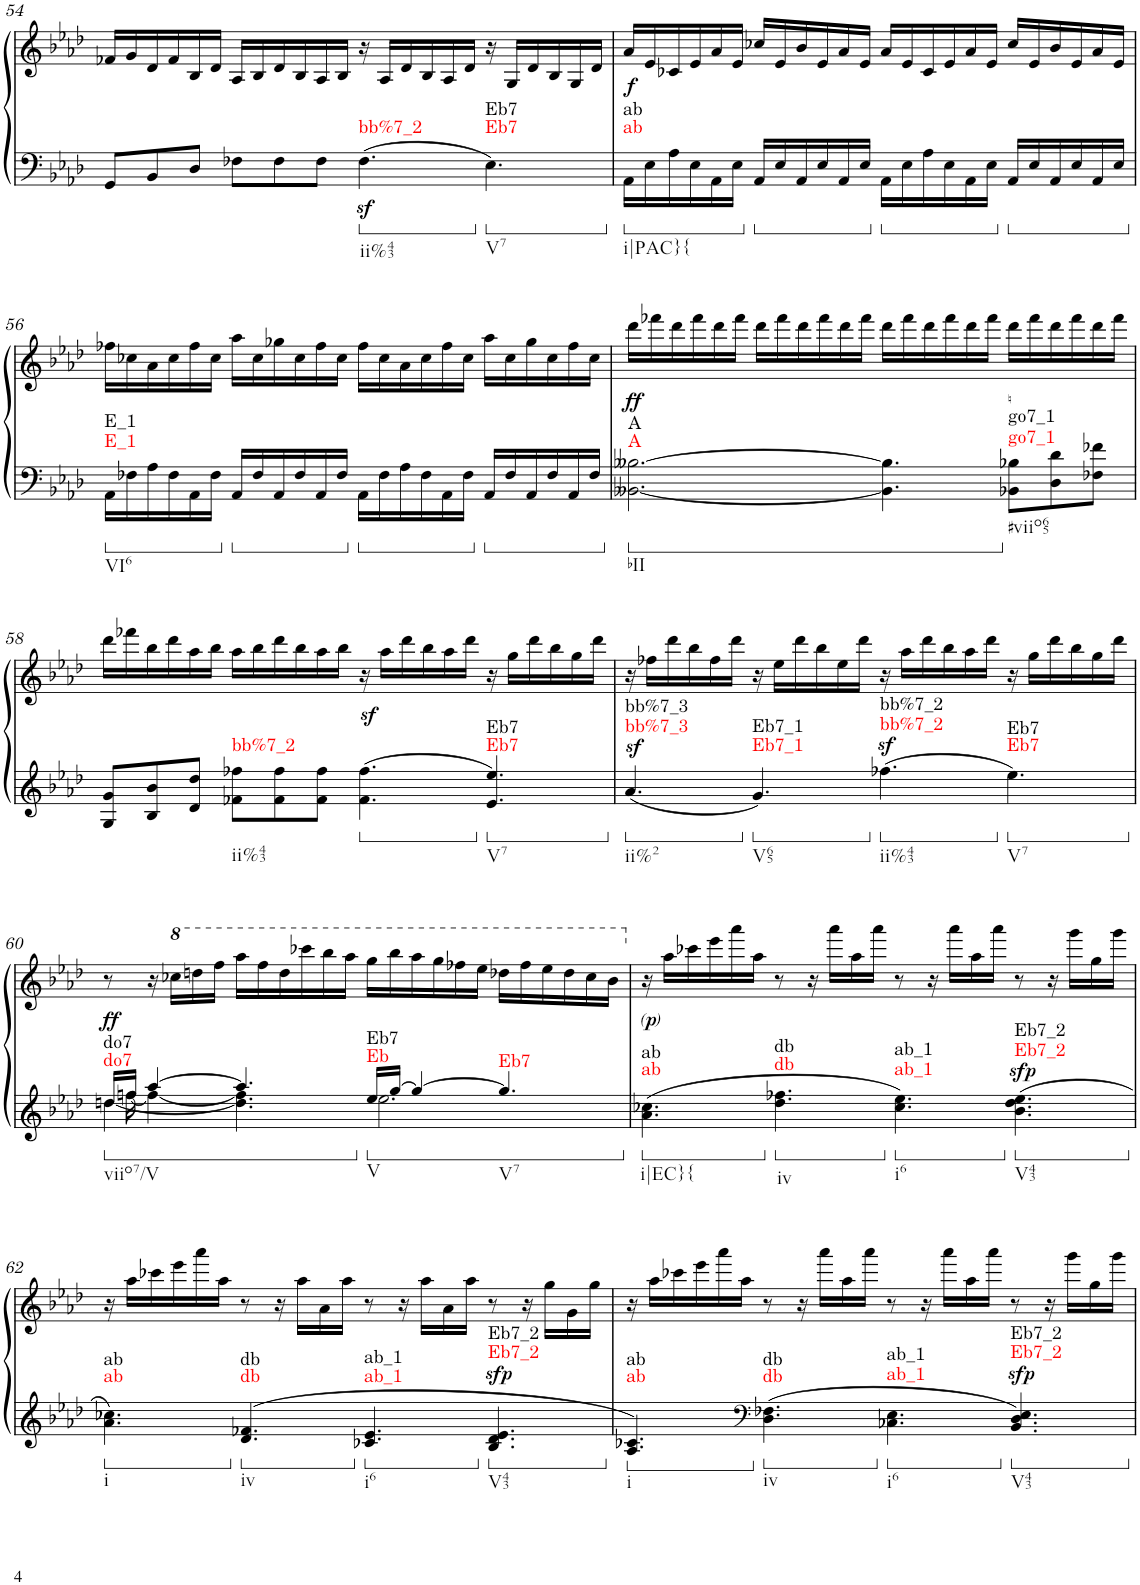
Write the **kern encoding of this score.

**kern	**kern	**dynam	**harte
*part1	*part1	*part1	*part1
*staff2	*staff1	*staff1/2	*
*I"Piano	*	*	*
*I'Pno.	*	*	*
!!LO:PB:g=z
*clefG2	*clefG2	*	*
*k[b-e-a-d-]	*k[b-e-a-d-]	*	*
*M12/8	*M12/8	*	*
=54	=54	=54	=54
8GG/L	16f-X/LL	.	.
.	16g/	.	.
8BB-/	16d-/	.	.
.	16f-/	.	.
8D-/J	16B-/	.	.
.	16d-/JJ	.	.
8F-X\L	16A-/LL	.	.
.	16B-/	.	.
8F-\	16d-/	.	.
.	16B-/	.	.
8F-\J	16A-/	.	.
.	16B-/JJ	.	.
!	!	!LO:DY:b=2	!LO:H:kt=bb%7_2
4.F-\	16r	sf	N
.	16A-/LL	.	.
.	16d-/	.	.
.	16B-/	.	.
.	16A-/	.	.
.	16d-/JJ	.	.
!	!	!	!LO:H:n=1:kt=Eb7
!	!	!	!LO:H:n=2:kt=Eb7
4.E-\	16r	.	N N
.	16G/LL	.	.
.	16d-/	.	.
.	16B-/	.	.
.	16G/	.	.
.	16d-/JJ	.	.
=55	=55	=55	=55
!	!	!LO:DY:b	!LO:H:n=1:kt=ab
!	!	!	!LO:H:n=2:kt=ab
16AA-\LL	16a-/LL	f	N N
16E-\	16e-/	.	.
16A-\	16c-X/	.	.
16E-\	16e-/	.	.
16AA-\	16a-/	.	.
16E-\JJ	16e-/JJ	.	.
16AA-/LL	16cc-X/LL	.	.
16E-/	16e-/	.	.
16AA-/	16b-/	.	.
16E-/	16e-/	.	.
16AA-/	16a-/	.	.
16E-/JJ	16e-/JJ	.	.
16AA-\LL	16a-/LL	.	.
16E-\	16e-/	.	.
16A-\	16c-/	.	.
16E-\	16e-/	.	.
16AA-\	16a-/	.	.
16E-\JJ	16e-/JJ	.	.
16AA-/LL	16cc-/LL	.	.
16E-/	16e-/	.	.
16AA-/	16b-/	.	.
16E-/	16e-/	.	.
16AA-/	16a-/	.	.
16E-/JJ	16e-/JJ	.	.
!!LO:LB:g=z
=56	=56	=56	=56
!	!	!	!LO:H:n=1:kt=E_1
!	!	!	!LO:H:n=2:kt=E_1
16AA-\LL	16ff-X\LL	.	N N
16F-X\	16cc-X\	.	.
16A-\	16a-\	.	.
16F-\	16cc-\	.	.
16AA-\	16ff-\	.	.
16F-\JJ	16cc-\JJ	.	.
16AA-/LL	16aa-\LL	.	.
16F-/	16cc-\	.	.
16AA-/	16gg-X\	.	.
16F-/	16cc-\	.	.
16AA-/	16ff-\	.	.
16F-/JJ	16cc-\JJ	.	.
16AA-\LL	16ff-\LL	.	.
16F-\	16cc-\	.	.
16A-\	16a-\	.	.
16F-\	16cc-\	.	.
16AA-\	16ff-\	.	.
16F-\JJ	16cc-\JJ	.	.
16AA-/LL	16aa-\LL	.	.
16F-/	16cc-\	.	.
16AA-/	16gg-\	.	.
16F-/	16cc-\	.	.
16AA-/	16ff-\	.	.
16F-/JJ	16cc-\JJ	.	.
=57	=57	=57	=57
!	!	!LO:DY:b	!LO:H:n=1:kt=A
!	!	!	!LO:H:n=2:kt=A
[2.BB--X\ [2.B--X\	16ddd-\LL	ff	N N
.	16fff-X\	.	.
.	16ddd-\	.	.
.	16fff-\	.	.
.	16ddd-\	.	.
.	16fff-\JJ	.	.
.	16ddd-\LL	.	.
.	16fff-\	.	.
.	16ddd-\	.	.
.	16fff-\	.	.
.	16ddd-\	.	.
.	16fff-\JJ	.	.
4.BB--\] 4.B--\]	16ddd-\LL	.	.
.	16fff-\	.	.
.	16ddd-\	.	.
.	16fff-\	.	.
.	16ddd-\	.	.
.	16fff-\JJ	.	.
!	!	!	!LO:H:n=1:kt=go7_1
!	!	!	!LO:H:n=2:kt=go7_1
8BB-X\ 8B-X\L	16ddd-\LL	.	N N
.	16fff-\	.	.
8D-\ 8d-\	16ddd-\	.	.
.	16fff-\	.	.
8F-X\ 8f-X\J	16ddd-\	.	.
.	16fff-\JJ	.	.
!!LO:LB:g=z
=58	=58	=58	=58
8G/ 8g/L	16ddd-\LL	.	.
.	16fff-X\	.	.
8B-/ 8b-/	16bb-\	.	.
.	16ddd-\	.	.
8d-/ 8dd-/J	16aa-\	.	.
.	16bb-\JJ	.	.
!	!	!	!LO:H:kt=bb%7_2
8f-X\ 8ff-X\L	16aa-\LL	.	N
.	16bb-\	.	.
8f-\ 8ff-\	16ddd-\	.	.
.	16bb-\	.	.
8f-\ 8ff-\J	16aa-\	.	.
.	16bb-\JJ	.	.
!	!	!LO:DY:b	!
4.f-\ 4.ff-\	16r	sf	.
.	16aa-\LL	.	.
.	16ddd-\	.	.
.	16bb-\	.	.
.	16aa-\	.	.
.	16ddd-\JJ	.	.
!	!	!	!LO:H:n=1:kt=Eb7
!	!	!	!LO:H:n=2:kt=Eb7
4.e-/ 4.ee-/	16r	.	N N
.	16gg\LL	.	.
.	16ddd-\	.	.
.	16bb-\	.	.
.	16gg\	.	.
.	16ddd-\JJ	.	.
=59	=59	=59	=59
!	!	!LO:DY:a=2	!LO:H:n=1:kt=bb%7_3
!	!	!	!LO:H:n=2:kt=bb%7_3
4.a-/	16r	sf	N N
.	16ff-X\LL	.	.
.	16ddd-\	.	.
.	16bb-\	.	.
.	16ff-\	.	.
.	16ddd-\JJ	.	.
!	!	!	!LO:H:n=1:kt=Eb7_1
!	!	!	!LO:H:n=2:kt=Eb7_1
4.g/	16r	.	N N
.	16ee-\LL	.	.
.	16ddd-\	.	.
.	16bb-\	.	.
.	16ee-\	.	.
.	16ddd-\JJ	.	.
!	!	!LO:DY:a=2	!LO:H:n=1:kt=bb%7_2
!	!	!	!LO:H:n=2:kt=bb%7_2
4.ff-X\	16r	sf	N N
.	16aa-\LL	.	.
.	16ddd-\	.	.
.	16bb-\	.	.
.	16aa-\	.	.
.	16ddd-\JJ	.	.
!	!	!	!LO:H:n=1:kt=Eb7
!	!	!	!LO:H:n=2:kt=Eb7
4.ee-\	16r	.	N N
.	16gg\LL	.	.
.	16ddd-\	.	.
.	16bb-\	.	.
.	16gg\	.	.
.	16ddd-\JJ	.	.
!!LO:LB:g=z
=60	=60	=60	=60
*^	*	*	*
*	*^	*	*	*
!	!	!	!	!LO:DY:b	!LO:H:n=1:kt=do7
!	!	!	!	!	!LO:H:n=2:kt=do7
16ddn/LL	16ryy	[4.dd\	8r	ff	N N
16ff/JJ	[16ffn\	.	.	.	.
[4aa-/	4ff\_	.	16r	.	.
.	.	.	16ccc-X\LL	.	.
.	.	.	16dddn\	.	.
.	.	.	16fff\JJ	.	.
4.aa-/]	4.dd\] 4.ff\]	4.ryy	16aaa-\LL	.	.
.	.	.	16fff\	.	.
.	.	.	16ddd\	.	.
.	.	.	16cccc-X\	.	.
.	.	.	16bbb-\	.	.
.	.	.	16aaa-\JJ	.	.
!	!	!	!	!	!LO:H:n=1:kt=Eb
!	!	!	!	!	!LO:H:n=2:kt=Eb7
16ee-/LL	2.ee-\	2.ryy	16ggg\LL	.	N N
[16gg/JJ	.	.	16bbb-\	.	.
4gg/_	.	.	16aaa-\	.	.
.	.	.	16ggg\	.	.
.	.	.	16fff-X\	.	.
.	.	.	16eee-\JJ	.	.
!	!	!	!	!	!LO:H:kt=Eb7
4.gg/]	.	.	16ddd-X\LL	.	N
.	.	.	16fff-\	.	.
.	.	.	16eee-\	.	.
.	.	.	16ddd-\	.	.
.	.	.	16ccc-\	.	.
.	.	.	16bb-\JJ	.	.
*v	*v	*v	*	*	*
=61	=61	=61	=61
!	!	!LO:DY:b	!
!	!	!LO:DY:n=1:b	!
!	!	!LO:DY:n=2:b	!LO:H:n=1:kt=ab
!	!	!	!LO:H:n=2:kt=ab
4.a-\ 4.cc-X\	16r	other-dynamics p other-dynamics	N N
.	16aa-\LL	.	.
.	16ccc-X\	.	.
.	16eee-\	.	.
.	16aaa-\	.	.
.	16aa-\JJ	.	.
!	!	!	!LO:H:n=1:kt=db
!	!	!	!LO:H:n=2:kt=db
4.dd-\ 4.ff-X\	8r	.	N N
.	16r	.	.
.	16aaa-\LL	.	.
.	16aa-\	.	.
.	16aaa-\JJ	.	.
!	!	!	!LO:H:n=1:kt=ab_1
!	!	!	!LO:H:n=2:kt=ab_1
4.cc-\ 4.ee-\	8r	.	N N
.	16r	.	.
.	16aaa-\LL	.	.
.	16aa-\	.	.
.	16aaa-\JJ	.	.
!	!	!LO:DY:n=3:a=2	!LO:H:n=1:kt=Eb7_2
!	!	!	!LO:H:n=2:kt=Eb7_2
4.b-\ 4.dd-\ 4.ee-\	8r	sfp	N N
.	16r	.	.
.	16ggg\LL	.	.
.	16gg\	.	.
.	16ggg\JJ	.	.
!!LO:LB:g=z
=62	=62	=62	=62
!	!	!	!LO:H:n=1:kt=ab
!	!	!	!LO:H:n=2:kt=ab
4.a-\ 4.cc-X\	16r	.	N N
.	16aa-\LL	.	.
.	16ccc-X\	.	.
.	16eee-\	.	.
.	16aaa-\	.	.
.	16aa-\JJ	.	.
!	!	!	!LO:H:n=1:kt=db
!	!	!	!LO:H:n=2:kt=db
4.d-/ 4.f-X/	8r	.	N N
.	16r	.	.
.	16aa-\LL	.	.
.	16a-\	.	.
.	16aa-\JJ	.	.
!	!	!	!LO:H:n=1:kt=ab_1
!	!	!	!LO:H:n=2:kt=ab_1
4.c-X/ 4.e-/	8r	.	N N
.	16r	.	.
.	16aa-\LL	.	.
.	16a-\	.	.
.	16aa-\JJ	.	.
!	!	!LO:DY:a=2	!LO:H:n=1:kt=Eb7_2
!	!	!	!LO:H:n=2:kt=Eb7_2
4.B-/ 4.d-/ 4.e-/	8r	sfp	N N
.	16r	.	.
.	16gg\LL	.	.
.	16g\	.	.
.	16gg\JJ	.	.
=63	=63	=63	=63
!	!	!	!LO:H:n=1:kt=ab
!	!	!	!LO:H:n=2:kt=ab
4.A-/ 4.c-X/	16r	.	N N
.	16aa-\LL	.	.
.	16ccc-X\	.	.
.	16eee-\	.	.
.	16aaa-\	.	.
.	16aa-\JJ	.	.
*clefF4	*	*	*
!	!	!	!LO:H:n=1:kt=db
!	!	!	!LO:H:n=2:kt=db
4.D-\ 4.F-X\	8r	.	N N
.	16r	.	.
.	16aaa-\LL	.	.
.	16aa-\	.	.
.	16aaa-\JJ	.	.
!	!	!	!LO:H:n=1:kt=ab_1
!	!	!	!LO:H:n=2:kt=ab_1
4.C-X\ 4.E-\	8r	.	N N
.	16r	.	.
.	16aaa-\LL	.	.
.	16aa-\	.	.
.	16aaa-\JJ	.	.
!	!	!LO:DY:a=2	!LO:H:n=1:kt=Eb7_2
!	!	!	!LO:H:n=2:kt=Eb7_2
4.BB-/ 4.D-/ 4.E-/	8r	sfp	N N
.	16r	.	.
.	16ggg\LL	.	.
.	16gg\	.	.
.	16ggg\JJ	.	.
=	=	=	=
*-	*-	*-	*-
